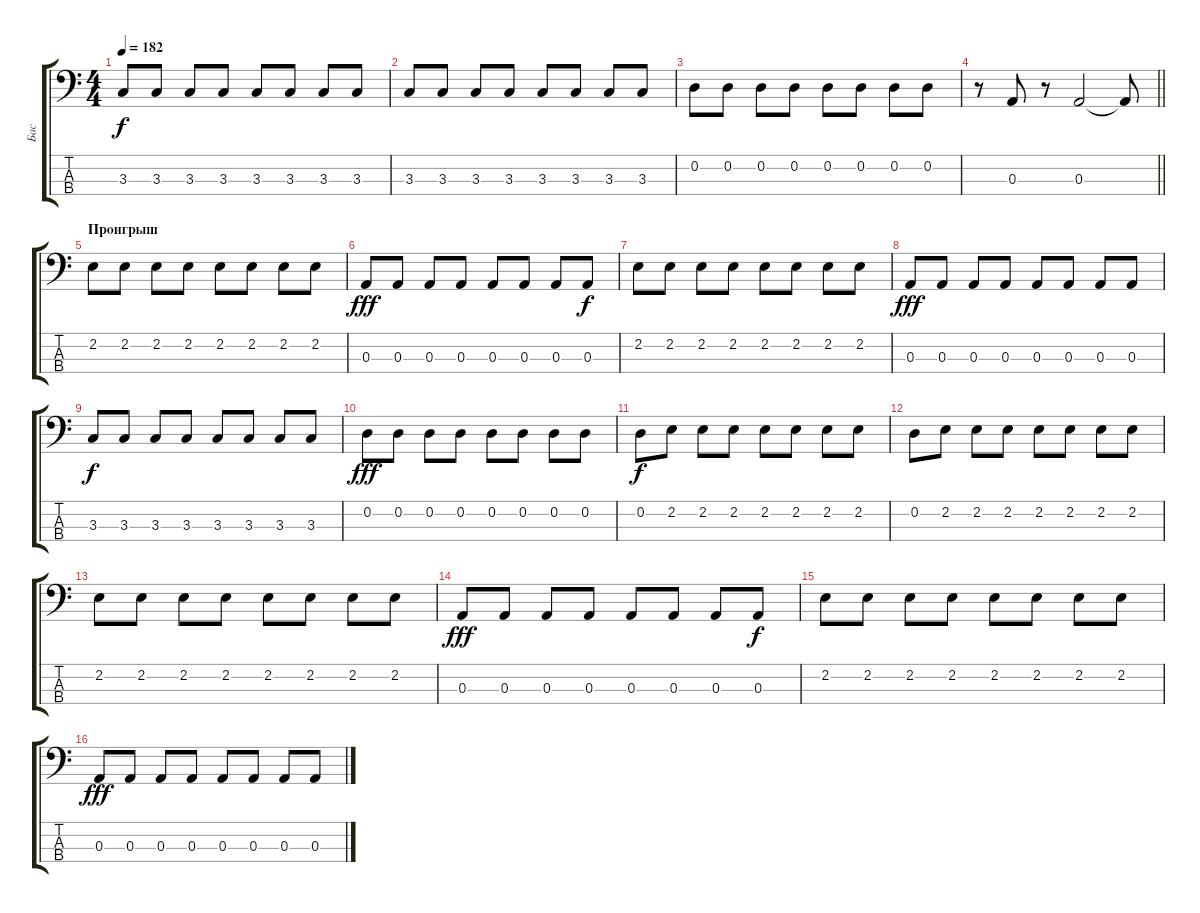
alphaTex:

\track ("Бас" "Бас") {instrument electricbassfinger}
\staff {score tabs}
\tuning (G2 D2 A1 E1) {hide}
\ts (4 4)
\tempo 182
\clef f4
\ks c
3.3.8{dy f} 3.3.8 3.3.8 3.3.8 3.3.8 3.3.8 3.3.8 3.3.8 |
3.3.8 3.3.8 3.3.8 3.3.8 3.3.8 3.3.8 3.3.8 3.3.8 |
0.2.8 0.2.8 0.2.8 0.2.8 0.2.8 0.2.8 0.2.8 0.2.8 |
\barLineRight lightlight
r.8 0.3.8 r.8 0.3.2 0.3{t}.8 |
\section ("" "Проигрыш")
2.2.8 2.2.8 2.2.8 2.2.8 2.2.8 2.2.8 2.2.8 2.2.8 |
0.3.8{dy fff} 0.3.8 0.3.8 0.3.8 0.3.8 0.3.8 0.3.8 0.3.8{dy f} |
2.2.8 2.2.8 2.2.8 2.2.8 2.2.8 2.2.8 2.2.8 2.2.8 |
0.3.8{dy fff} 0.3.8 0.3.8 0.3.8 0.3.8 0.3.8 0.3.8 0.3.8 |
3.3.8{dy f} 3.3.8 3.3.8 3.3.8 3.3.8 3.3.8 3.3.8 3.3.8 |
0.2.8{dy fff} 0.2.8 0.2.8 0.2.8 0.2.8 0.2.8 0.2.8 0.2.8 |
0.2.8{dy f} 2.2.8 2.2.8 2.2.8 2.2.8 2.2.8 2.2.8 2.2.8 |
0.2.8 2.2.8 2.2.8 2.2.8 2.2.8 2.2.8 2.2.8 2.2.8 |
2.2.8 2.2.8 2.2.8 2.2.8 2.2.8 2.2.8 2.2.8 2.2.8 |
0.3.8{dy fff} 0.3.8 0.3.8 0.3.8 0.3.8 0.3.8 0.3.8 0.3.8{dy f} |
2.2.8 2.2.8 2.2.8 2.2.8 2.2.8 2.2.8 2.2.8 2.2.8 |
0.3.8{dy fff} 0.3.8 0.3.8 0.3.8 0.3.8 0.3.8 0.3.8 0.3.8
